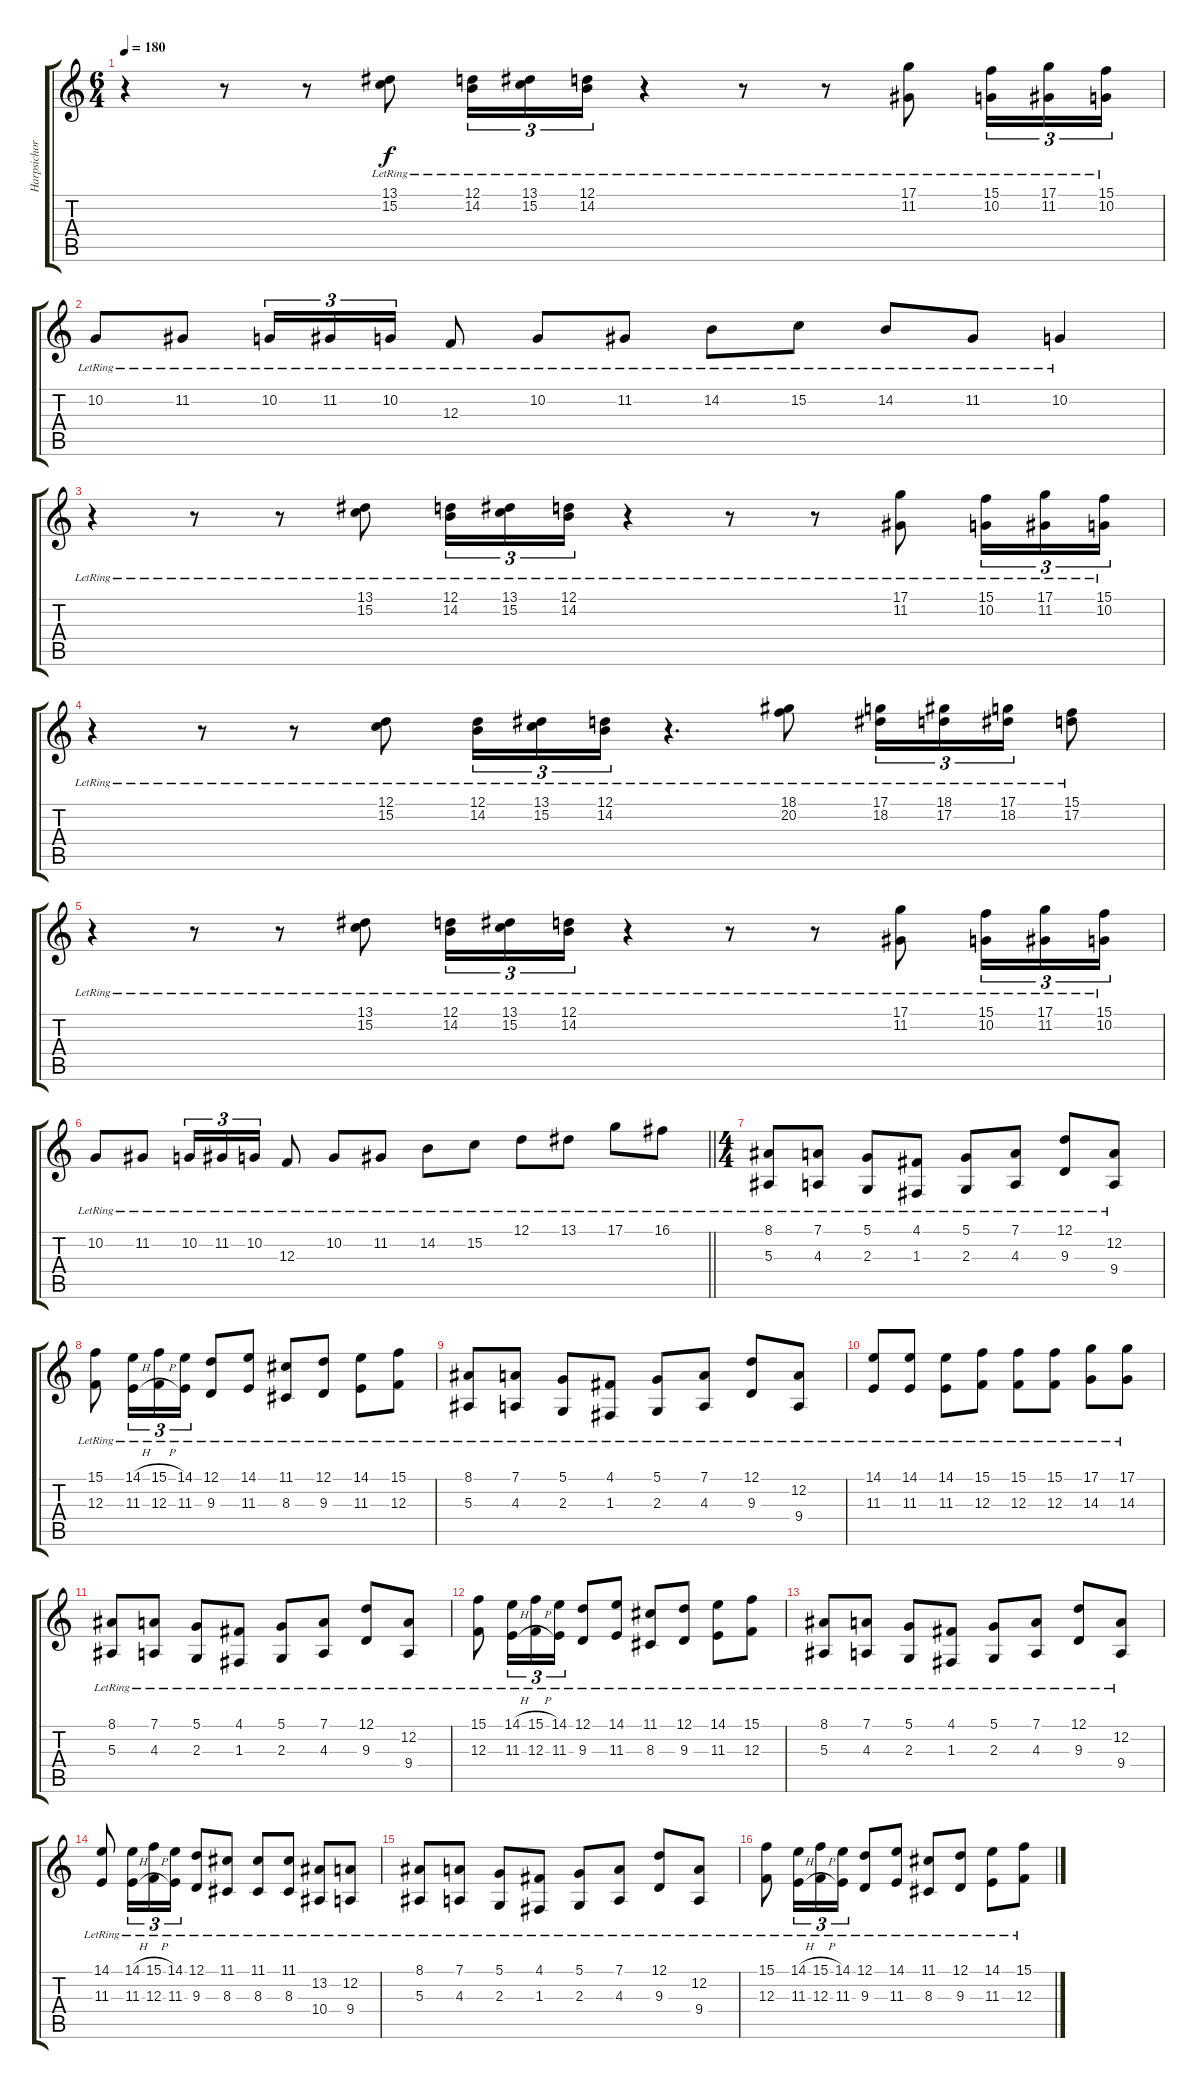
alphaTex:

\track ("Harpsichord" "Harpsichor") {instrument harpsichord}
\staff {score tabs}
\tuning (D4 A3 F3 C3 G2 D2) {hide}
\ts (6 4)
\tempo 180
\clef g2
\ks c
r.4{dy f} r.8 r.8 (13.1{lr} 15.2{lr}).8 (12.1{lr} 14.2{lr}).16{tu (3 2)} (13.1{lr} 15.2{lr}).16{tu (3 2)} (12.1{lr} 14.2{lr}).16{tu (3 2)} r.4 r.8 r.8 (17.1{lr} 11.2{lr}).8 (15.1{lr} 10.2{lr}).16{tu (3 2)} (17.1{lr} 11.2{lr}).16{tu (3 2)} (15.1{lr} 10.2{lr}).16{tu (3 2)} |
10.2{lr}.8 11.2{lr}.8 10.2{lr}.16{tu (3 2)} 11.2{lr}.16{tu (3 2)} 10.2{lr}.16{tu (3 2)} 12.3{lr}.8 10.2{lr}.8 11.2{lr}.8 14.2{lr}.8 15.2{lr}.8 14.2{lr}.8 11.2{lr}.8 10.2{lr}.4 |
r.4 r.8 r.8 (13.1{lr} 15.2{lr}).8 (12.1{lr} 14.2{lr}).16{tu (3 2)} (13.1{lr} 15.2{lr}).16{tu (3 2)} (12.1{lr} 14.2{lr}).16{tu (3 2)} r.4 r.8 r.8 (17.1{lr} 11.2{lr}).8 (15.1{lr} 10.2{lr}).16{tu (3 2)} (17.1{lr} 11.2{lr}).16{tu (3 2)} (15.1{lr} 10.2{lr}).16{tu (3 2)} |
r.4 r.8 r.8 (12.1{lr} 15.2{lr}).8 (12.1{lr} 14.2{lr}).16{tu (3 2)} (13.1{lr} 15.2{lr}).16{tu (3 2)} (12.1{lr} 14.2{lr}).16{tu (3 2)} r.4{d} (18.1{lr} 20.2{lr}).8 (17.1{lr} 18.2{lr}).16{tu (3 2)} (18.1{lr} 17.2{lr}).16{tu (3 2)} (17.1{lr} 18.2{lr}).16{tu (3 2)} (15.1{lr} 17.2{lr}).8 |
r.4 r.8 r.8 (13.1{lr} 15.2{lr}).8 (12.1{lr} 14.2{lr}).16{tu (3 2)} (13.1{lr} 15.2{lr}).16{tu (3 2)} (12.1{lr} 14.2{lr}).16{tu (3 2)} r.4 r.8 r.8 (17.1{lr} 11.2{lr}).8 (15.1{lr} 10.2{lr}).16{tu (3 2)} (17.1{lr} 11.2{lr}).16{tu (3 2)} (15.1{lr} 10.2{lr}).16{tu (3 2)} |
\barLineRight lightlight
10.2{lr}.8 11.2{lr}.8 10.2{lr}.16{tu (3 2)} 11.2{lr}.16{tu (3 2)} 10.2{lr}.16{tu (3 2)} 12.3{lr}.8 10.2{lr}.8 11.2{lr}.8 14.2{lr}.8 15.2{lr}.8 12.1{lr}.8 13.1{lr}.8 17.1{lr}.8 16.1{lr}.8 |
\ts (4 4)
(8.1{lr} 5.3{lr}).8 (7.1{lr} 4.3{lr}).8 (5.1{lr} 2.3{lr}).8 (4.1{lr} 1.3{lr}).8 (5.1{lr} 2.3{lr}).8 (7.1{lr} 4.3{lr}).8 (12.1{lr} 9.3{lr}).8 (12.2{lr} 9.4{lr}).8 |
(15.1{lr} 12.3{lr}).8 (14.1{h lr} 11.3{h lr}).16{tu (3 2)} (15.1{h lr} 12.3{h lr}).16{tu (3 2)} (14.1{lr} 11.3{lr}).16{tu (3 2)} (12.1{lr} 9.3{lr}).8 (14.1{lr} 11.3{lr}).8 (11.1{lr} 8.3{lr}).8 (12.1{lr} 9.3{lr}).8 (14.1{lr} 11.3{lr}).8 (15.1{lr} 12.3{lr}).8 |
(8.1{lr} 5.3{lr}).8 (7.1{lr} 4.3{lr}).8 (5.1{lr} 2.3{lr}).8 (4.1{lr} 1.3{lr}).8 (5.1{lr} 2.3{lr}).8 (7.1{lr} 4.3{lr}).8 (12.1{lr} 9.3{lr}).8 (12.2{lr} 9.4{lr}).8 |
(14.1{lr} 11.3{lr}).8 (14.1{lr} 11.3{lr}).8 (14.1{lr} 11.3{lr}).8 (15.1{lr} 12.3{lr}).8 (15.1{lr} 12.3{lr}).8 (15.1{lr} 12.3{lr}).8 (17.1{lr} 14.3{lr}).8 (17.1{lr} 14.3{lr}).8 |
(8.1{lr} 5.3{lr}).8 (7.1{lr} 4.3{lr}).8 (5.1{lr} 2.3{lr}).8 (4.1{lr} 1.3{lr}).8 (5.1{lr} 2.3{lr}).8 (7.1{lr} 4.3{lr}).8 (12.1{lr} 9.3{lr}).8 (12.2{lr} 9.4{lr}).8 |
(15.1{lr} 12.3{lr}).8 (14.1{h lr} 11.3{h lr}).16{tu (3 2)} (15.1{h lr} 12.3{h lr}).16{tu (3 2)} (14.1{lr} 11.3{lr}).16{tu (3 2)} (12.1{lr} 9.3{lr}).8 (14.1{lr} 11.3{lr}).8 (11.1{lr} 8.3{lr}).8 (12.1{lr} 9.3{lr}).8 (14.1{lr} 11.3{lr}).8 (15.1{lr} 12.3{lr}).8 |
(8.1{lr} 5.3{lr}).8 (7.1{lr} 4.3{lr}).8 (5.1{lr} 2.3{lr}).8 (4.1{lr} 1.3{lr}).8 (5.1{lr} 2.3{lr}).8 (7.1{lr} 4.3{lr}).8 (12.1{lr} 9.3{lr}).8 (12.2{lr} 9.4{lr}).8 |
(14.1{lr} 11.3{lr}).8 (14.1{h lr} 11.3{h lr}).16{tu (3 2)} (15.1{h lr} 12.3{h lr}).16{tu (3 2)} (14.1{lr} 11.3{lr}).16{tu (3 2)} (12.1{lr} 9.3{lr}).8 (11.1{lr} 8.3{lr}).8 (11.1{lr} 8.3{lr}).8 (11.1{lr} 8.3{lr}).8 (13.2{lr} 10.4{lr}).8 (12.2{lr} 9.4{lr}).8 |
(8.1{lr} 5.3{lr}).8 (7.1{lr} 4.3{lr}).8 (5.1{lr} 2.3{lr}).8 (4.1{lr} 1.3{lr}).8 (5.1{lr} 2.3{lr}).8 (7.1{lr} 4.3{lr}).8 (12.1{lr} 9.3{lr}).8 (12.2{lr} 9.4{lr}).8 |
(15.1{lr} 12.3{lr}).8 (14.1{h lr} 11.3{h lr}).16{tu (3 2)} (15.1{h lr} 12.3{h lr}).16{tu (3 2)} (14.1{lr} 11.3{lr}).16{tu (3 2)} (12.1{lr} 9.3{lr}).8 (14.1{lr} 11.3{lr}).8 (11.1{lr} 8.3{lr}).8 (12.1{lr} 9.3{lr}).8 (14.1{lr} 11.3{lr}).8 (15.1{lr} 12.3{lr}).8
